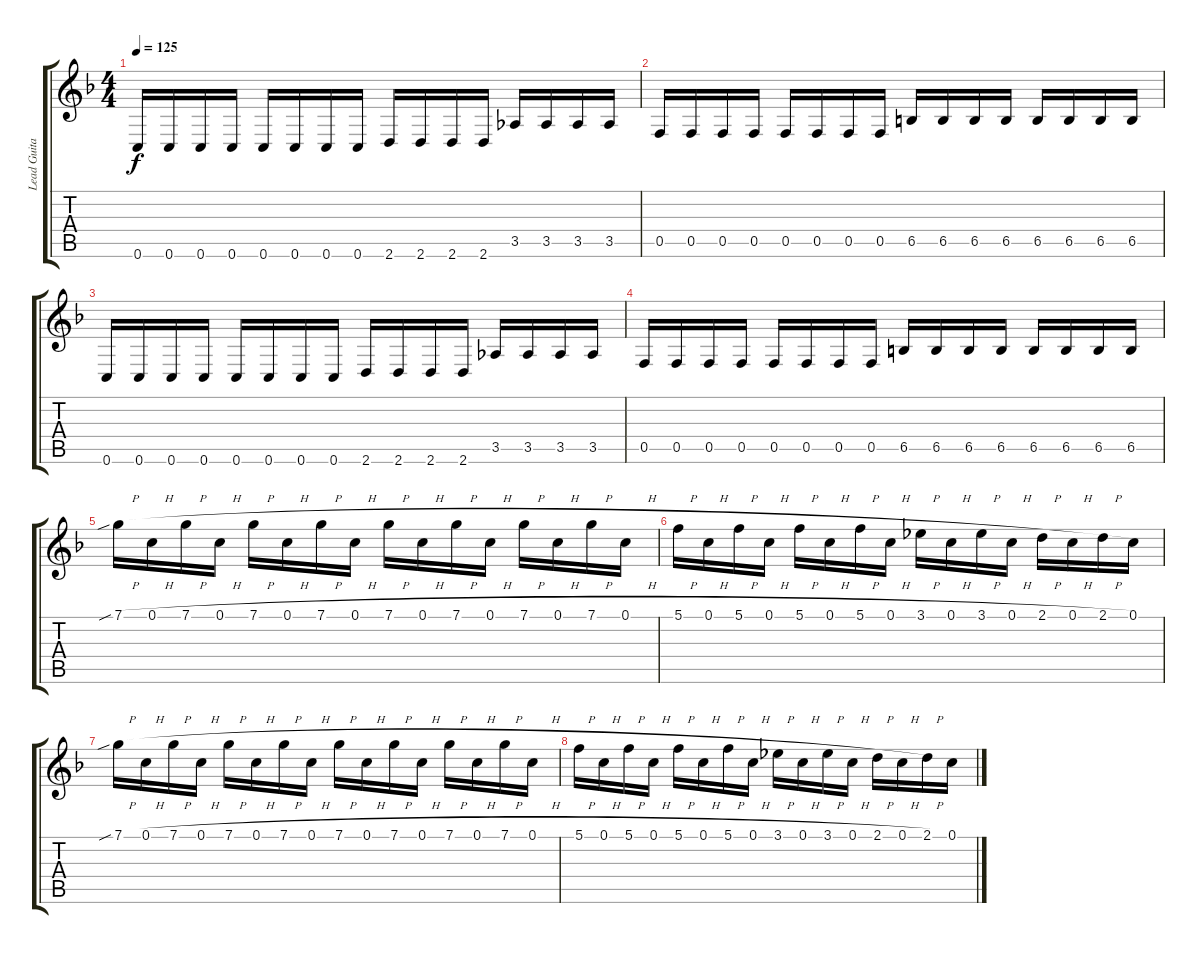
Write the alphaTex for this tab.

\track ("Lead Guitar" "Lead Guita") {instrument distortionguitar}
\staff {score tabs}
\tuning (C4 G3 Eb3 Bb2 F2 C2) {hide}
\ts (4 4)
\tempo 125
\clef g2
\ks f
0.6.16{dy f} 0.6.16 0.6.16 0.6.16 0.6.16 0.6.16 0.6.16 0.6.16 2.6.16 2.6.16 2.6.16 2.6.16 3.5.16 3.5.16 3.5.16 3.5.16 |
0.5.16 0.5.16 0.5.16 0.5.16 0.5.16 0.5.16 0.5.16 0.5.16 6.5.16 6.5.16 6.5.16 6.5.16 6.5.16 6.5.16 6.5.16 6.5.16 |
0.6.16 0.6.16 0.6.16 0.6.16 0.6.16 0.6.16 0.6.16 0.6.16 2.6.16 2.6.16 2.6.16 2.6.16 3.5.16 3.5.16 3.5.16 3.5.16 |
0.5.16 0.5.16 0.5.16 0.5.16 0.5.16 0.5.16 0.5.16 0.5.16 6.5.16 6.5.16 6.5.16 6.5.16 6.5.16 6.5.16 6.5.16 6.5.16 |
7.1{sib h}.16 0.1{h}.16 7.1{h}.16 0.1{h}.16 7.1{h}.16 0.1{h}.16 7.1{h}.16 0.1{h}.16 7.1{h}.16 0.1{h}.16 7.1{h}.16 0.1{h}.16 7.1{h}.16 0.1{h}.16 7.1{h}.16 0.1{h}.16 |
5.1{h}.16 0.1{h}.16 5.1{h}.16 0.1{h}.16 5.1{h}.16 0.1{h}.16 5.1{h}.16 0.1{h}.16 3.1{h}.16 0.1{h}.16 3.1{h}.16 0.1{h}.16 2.1{h}.16 0.1{h}.16 2.1{h}.16 0.1.16 |
7.1{sib h}.16 0.1{h}.16 7.1{h}.16 0.1{h}.16 7.1{h}.16 0.1{h}.16 7.1{h}.16 0.1{h}.16 7.1{h}.16 0.1{h}.16 7.1{h}.16 0.1{h}.16 7.1{h}.16 0.1{h}.16 7.1{h}.16 0.1{h}.16 |
5.1{h}.16 0.1{h}.16 5.1{h}.16 0.1{h}.16 5.1{h}.16 0.1{h}.16 5.1{h}.16 0.1{h}.16 3.1{h}.16 0.1{h}.16 3.1{h}.16 0.1{h}.16 2.1{h}.16 0.1{h}.16 2.1{h}.16 0.1.16
